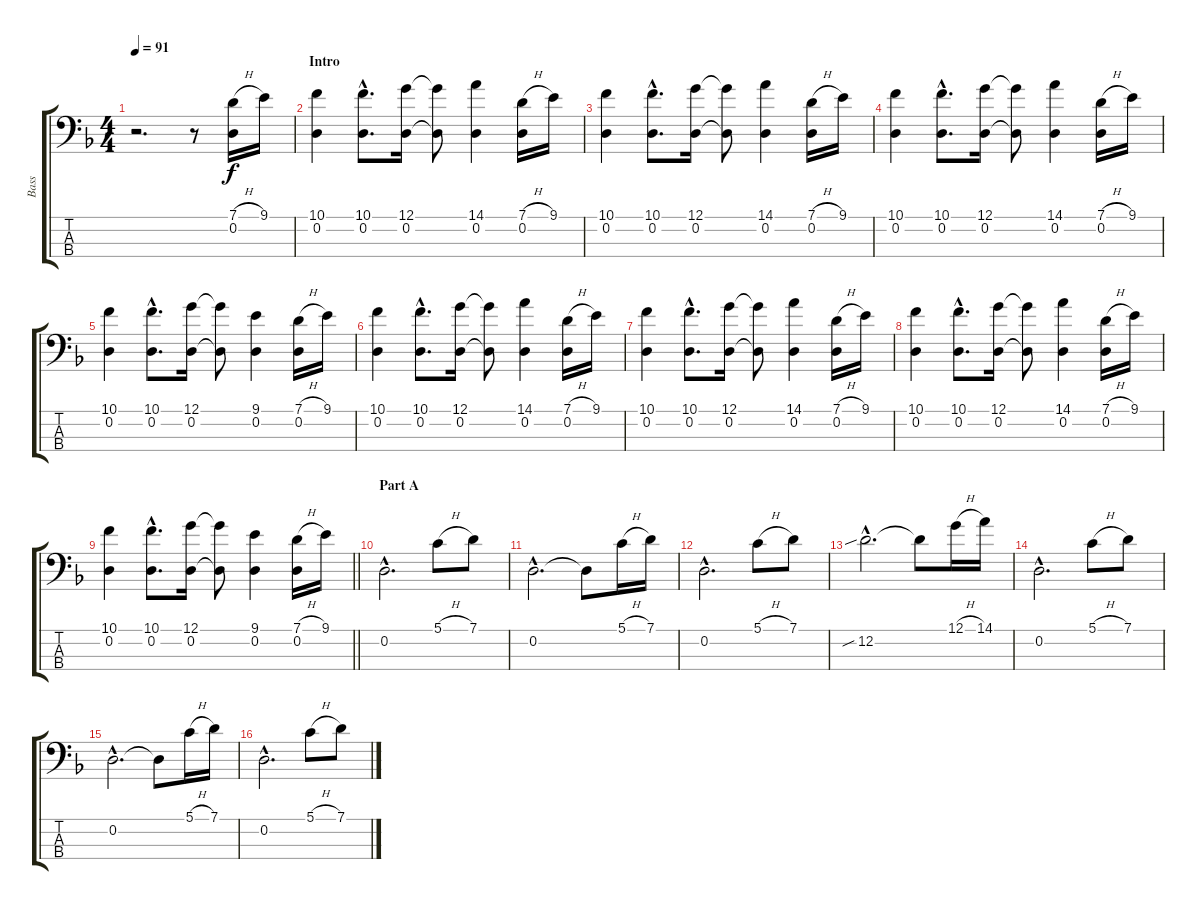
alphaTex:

\track ("Bass" "Bass") {instrument electricbasspick}
\staff {score tabs}
\tuning (G2 D2 A1 E1) {hide}
\ts (4 4)
\tempo 91
\clef f4
\ks f
r.2{d dy f instrument electricbasspick} r.8 (7.1{h} 0.2).16 9.1.16 |
\section ("" "Intro")
(10.1 0.2).4 (10.1{hac} 0.2{hac}).8{d} (12.1 0.2).16 (12.1{t} 0.2{t}).8 (14.1 0.2).4 (7.1{h} 0.2).16 9.1.16 |
(10.1 0.2).4 (10.1{hac} 0.2{hac}).8{d} (12.1 0.2).16 (12.1{t} 0.2{t}).8 (14.1 0.2).4 (7.1{h} 0.2).16 9.1.16 |
(10.1 0.2).4 (10.1{hac} 0.2{hac}).8{d} (12.1 0.2).16 (12.1{t} 0.2{t}).8 (14.1 0.2).4 (7.1{h} 0.2).16 9.1.16 |
(10.1 0.2).4 (10.1{hac} 0.2{hac}).8{d} (12.1 0.2).16 (12.1{t} 0.2{t}).8 (9.1 0.2).4 (7.1{h} 0.2).16 9.1.16 |
(10.1 0.2).4 (10.1{hac} 0.2{hac}).8{d} (12.1 0.2).16 (12.1{t} 0.2{t}).8 (14.1 0.2).4 (7.1{h} 0.2).16 9.1.16 |
(10.1 0.2).4 (10.1{hac} 0.2{hac}).8{d} (12.1 0.2).16 (12.1{t} 0.2{t}).8 (14.1 0.2).4 (7.1{h} 0.2).16 9.1.16 |
(10.1 0.2).4 (10.1{hac} 0.2{hac}).8{d} (12.1 0.2).16 (12.1{t} 0.2{t}).8 (14.1 0.2).4 (7.1{h} 0.2).16 9.1.16 |
\barLineRight lightlight
(10.1 0.2).4 (10.1{hac} 0.2{hac}).8{d} (12.1 0.2).16 (12.1{t} 0.2{t}).8 (9.1 0.2).4 (7.1{h} 0.2).16 9.1.16 |
\section ("" "Part A")
0.2{hac}.2{d} 5.1{h}.8 7.1.8 |
0.2{hac}.2{d} 0.2{t}.8 5.1{h}.16 7.1.16 |
0.2{hac}.2{d} 5.1{h}.8 7.1.8 |
12.2{sib hac}.2{d} 12.2{t}.8 12.1{h}.16 14.1.16 |
0.2{hac}.2{d} 5.1{h}.8 7.1.8 |
0.2{hac}.2{d} 0.2{t}.8 5.1{h}.16 7.1.16 |
0.2{hac}.2{d} 5.1{h}.8 7.1.8
